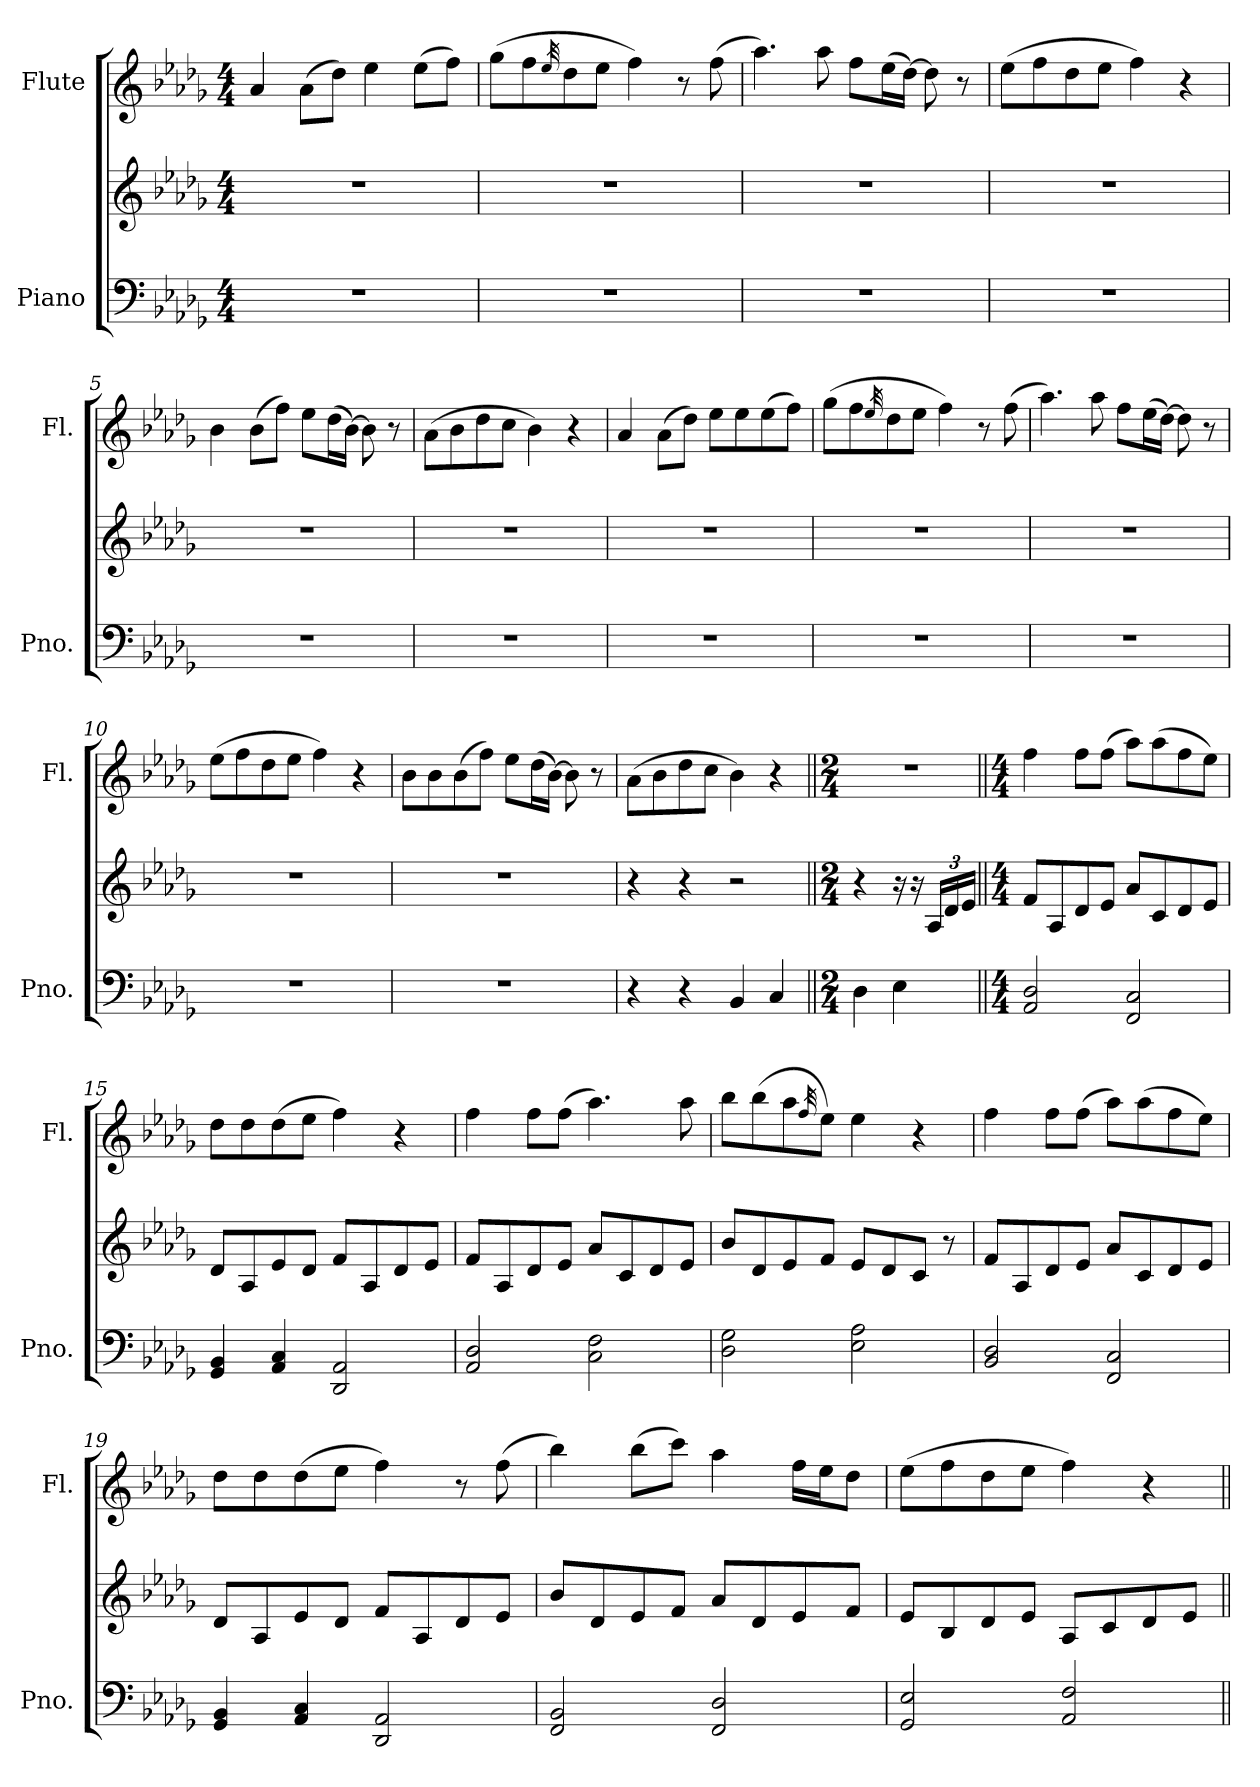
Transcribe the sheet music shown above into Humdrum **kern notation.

**kern	**kern	**kern
*part2	*part2	*part1
*staff3	*staff2	*staff1
*I"Piano	*	*I"Flute
*I'Pno.	*	*I'Fl.
*clefF4	*clefG2	*clefG2
*k[b-e-a-d-g-]	*k[b-e-a-d-g-]	*k[b-e-a-d-g-]
*M4/4	*M4/4	*M4/4
*MM68	*MM68	*MM68
=1	=1	=1
1r	1r	4a-/
.	.	(>8a-\L
.	.	8dd-\J)
.	.	4ee-\
.	.	(>8ee-\L
.	.	8ff\J)
=2	=2	=2
1r	1r	(>8gg-\L
.	.	8ff\
.	.	32qee-/
.	.	8dd-\
.	.	8ee-\J
.	.	4ff\)
.	.	8r
.	.	(>8ff\
=3	=3	=3
1r	1r	4.aa-\)
.	.	8aa-\
.	.	8ff\L
.	.	(>16ee-\L
.	.	[16dd-\JJ)
.	.	8dd-\]
.	.	8r
=4	=4	=4
1r	1r	(>8ee-\L
.	.	8ff\
.	.	8dd-\
.	.	8ee-\J
.	.	4ff\)
.	.	4r
=5	=5	=5
1r	1r	4b-\
.	.	(>8b-\L
.	.	8ff\J)
.	.	8ee-\L
.	.	(>16dd-\L
.	.	[16b-\JJ)
.	.	8b-\]
.	.	8r
!!LO:LB:g=z
=6	=6	=6
1r	1r	(>8a-\L
.	.	8b-\
.	.	8dd-\
.	.	8cc\J
.	.	4b-\)
.	.	4r
=7	=7	=7
1r	1r	4a-/
.	.	(>8a-\L
.	.	8dd-\J)
.	.	8ee-\L
.	.	8ee-\
.	.	(>8ee-\
.	.	8ff\J)
=8	=8	=8
1r	1r	(>8gg-\L
.	.	8ff\
.	.	32qee-/
.	.	8dd-\
.	.	8ee-\J
.	.	4ff\)
.	.	8r
.	.	(>8ff\
=9	=9	=9
1r	1r	4.aa-\)
.	.	8aa-\
.	.	8ff\L
.	.	(>16ee-\L
.	.	[16dd-\JJ)
.	.	8dd-\]
.	.	8r
=10	=10	=10
1r	1r	(>8ee-\L
.	.	8ff\
.	.	8dd-\
.	.	8ee-\J
.	.	4ff\)
.	.	4r
!!LO:LB:g=z
=11	=11	=11
1r	1r	8b-\L
.	.	8b-\
.	.	(>8b-\
.	.	8ff\J)
.	.	8ee-\L
.	.	(>16dd-\L
.	.	[16b-\JJ)
.	.	8b-\]
.	.	8r
=12	=12	=12
4r	4r	(>8a-\L
.	.	8b-\
4r	4r	8dd-\
.	.	8cc\J
4BB-/	2r	4b-\)
4C/	.	4r
=13||	=13||	=13||
*M2/4	*M2/4	*M2/4
4D-\	4r	2r
4E-\	16r	.
.	16r	.
*	*Xbrackettup	*
.	24A-/LL	.
.	24d-/	.
.	24e-/JJ	.
=14||	=14||	=14||
*M4/4	*M4/4	*M4/4
2AA-/ 2D-/	8f/L	4ff\
.	8A-/	.
.	8d-/	8ff\L
.	8e-/J	(>8ff\J
2FF/ 2C/	8a-/L	8aa-\L)
.	8c/	(>8aa-\
.	8d-/	8ff\
.	8e-/J	8ee-\J)
=15	=15	=15
4GG-/ 4BB-/	8d-/L	8dd-\L
.	8A-/	8dd-\
4AA-/ 4C/	8e-/	(>8dd-\
.	8d-/J	8ee-\J
2DD-/ 2AA-/	8f/L	4ff\)
.	8A-/	.
.	8d-/	4r
.	8e-/J	.
!!LO:LB:g=z
=16	=16	=16
2AA-/ 2D-/	8f/L	4ff\
.	8A-/	.
.	8d-/	8ff\L
.	8e-/J	(>8ff\J
2C\ 2F\	8a-/L	4.aa-\)
.	8c/	.
.	8d-/	.
.	8e-/J	8aa-\
=17	=17	=17
2D-\ 2G-\	8b-/L	8bb-\L
.	8d-/	(>8bb-\
.	8e-/	8aa-\
.	.	32qff/
.	8f/J	8ee-\J)
2E-\ 2A-\	8e-/L	4ee-\
.	8d-/	.
.	8c/J	4r
.	8r	.
=18	=18	=18
2BB-/ 2D-/	8f/L	4ff\
.	8A-/	.
.	8d-/	8ff\L
.	8e-/J	(>8ff\J
2FF/ 2C/	8a-/L	8aa-\L)
.	8c/	(>8aa-\
.	8d-/	8ff\
.	8e-/J	8ee-\J)
=19	=19	=19
4GG-/ 4BB-/	8d-/L	8dd-\L
.	8A-/	8dd-\
4AA-/ 4C/	8e-/	(>8dd-\
.	8d-/J	8ee-\J
2DD-/ 2AA-/	8f/L	4ff\)
.	8A-/	.
.	8d-/	8r
.	8e-/J	(>8ff\
!!LO:PB:g=z
=20	=20	=20
2FF/ 2BB-/	8b-/L	4bb-\)
.	8d-/	.
.	8e-/	(>8bb-\L
.	8f/J	8ccc\J)
2FF/ 2D-/	8a-/L	4aa-\
.	8d-/	.
.	8e-/	16ff\LL
.	.	16ee-\J
.	8f/J	8dd-\J
=21	=21	=21
2GG-/ 2E-/	8e-/L	(>8ee-\L
.	8B-/	8ff\
.	8d-/	8dd-\
.	8e-/J	8ee-\J
2AA-/ 2F/	8A-/L	4ff\)
.	8c/	.
.	8d-/	4r
.	8e-/J	.
=||	=||	=||
*-	*-	*-
